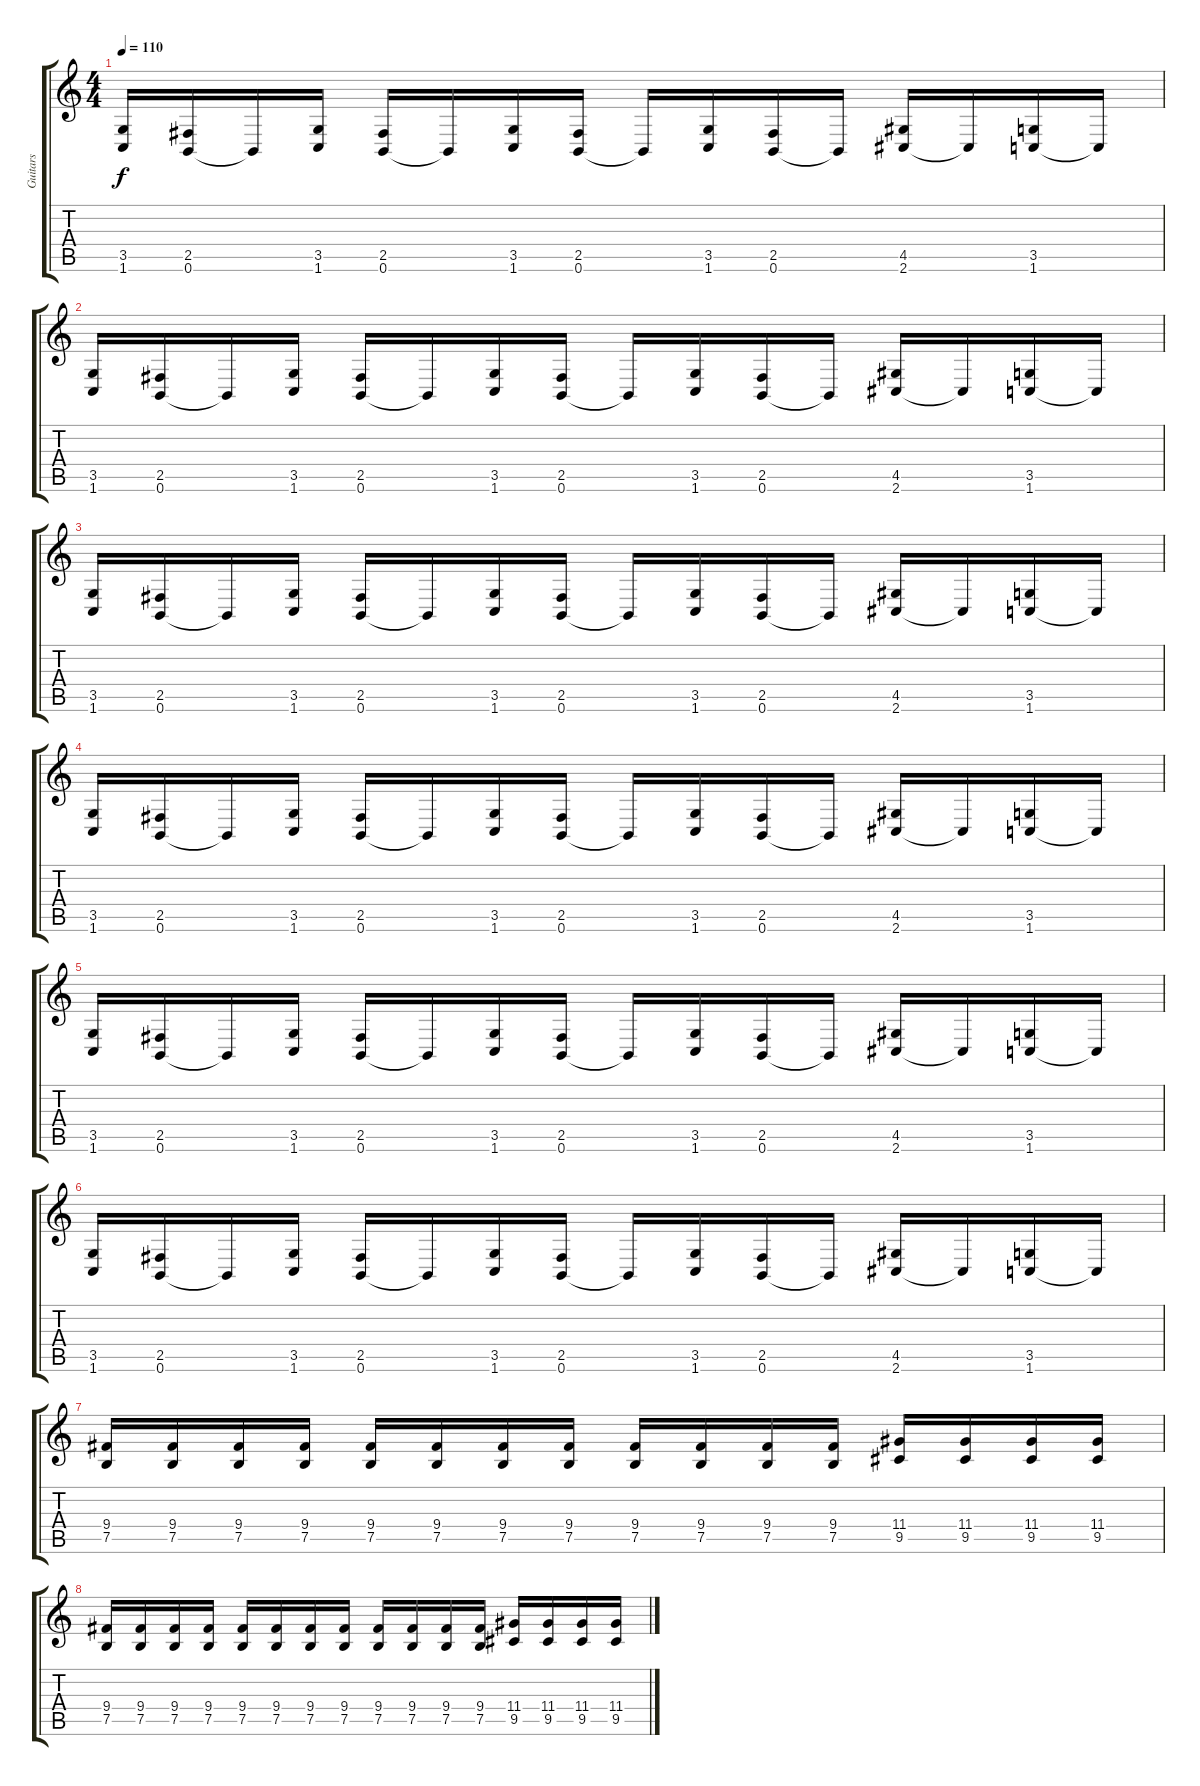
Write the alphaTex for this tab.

\track ("Guitars" "Guitars") {instrument distortionguitar}
\staff {score tabs}
\tuning (B3 Gb3 D3 A2 E2 B1) {hide}
\ts (4 4)
\tempo 110
\clef g2
\ks c
(3.5 1.6).16{dy f} (2.5 0.6).16 0.6{t}.16 (3.5 1.6).16 (2.5 0.6).16 0.6{t}.16 (3.5 1.6).16 (2.5 0.6).16 0.6{t}.16 (3.5 1.6).16 (2.5 0.6).16 0.6{t}.16 (4.5 2.6).16 2.6{t}.16 (3.5 1.6).16 1.6{t}.16 |
(3.5 1.6).16 (2.5 0.6).16 0.6{t}.16 (3.5 1.6).16 (2.5 0.6).16 0.6{t}.16 (3.5 1.6).16 (2.5 0.6).16 0.6{t}.16 (3.5 1.6).16 (2.5 0.6).16 0.6{t}.16 (4.5 2.6).16 2.6{t}.16 (3.5 1.6).16 1.6{t}.16 |
(3.5 1.6).16 (2.5 0.6).16 0.6{t}.16 (3.5 1.6).16 (2.5 0.6).16 0.6{t}.16 (3.5 1.6).16 (2.5 0.6).16 0.6{t}.16 (3.5 1.6).16 (2.5 0.6).16 0.6{t}.16 (4.5 2.6).16 2.6{t}.16 (3.5 1.6).16 1.6{t}.16 |
(3.5 1.6).16 (2.5 0.6).16 0.6{t}.16 (3.5 1.6).16 (2.5 0.6).16 0.6{t}.16 (3.5 1.6).16 (2.5 0.6).16 0.6{t}.16 (3.5 1.6).16 (2.5 0.6).16 0.6{t}.16 (4.5 2.6).16 2.6{t}.16 (3.5 1.6).16 1.6{t}.16 |
(3.5 1.6).16 (2.5 0.6).16 0.6{t}.16 (3.5 1.6).16 (2.5 0.6).16 0.6{t}.16 (3.5 1.6).16 (2.5 0.6).16 0.6{t}.16 (3.5 1.6).16 (2.5 0.6).16 0.6{t}.16 (4.5 2.6).16 2.6{t}.16 (3.5 1.6).16 1.6{t}.16 |
(3.5 1.6).16 (2.5 0.6).16 0.6{t}.16 (3.5 1.6).16 (2.5 0.6).16 0.6{t}.16 (3.5 1.6).16 (2.5 0.6).16 0.6{t}.16 (3.5 1.6).16 (2.5 0.6).16 0.6{t}.16 (4.5 2.6).16 2.6{t}.16 (3.5 1.6).16 1.6{t}.16 |
(9.4 7.5).16{volume 16 balance 5 instrument guitarfretnoise} (9.4 7.5).16 (9.4 7.5).16 (9.4 7.5).16 (9.4 7.5).16 (9.4 7.5).16 (9.4 7.5).16 (9.4 7.5).16 (9.4 7.5).16 (9.4 7.5).16 (9.4 7.5).16 (9.4 7.5).16 (11.4 9.5).16 (11.4 9.5).16 (11.4 9.5).16 (11.4 9.5).16 |
(9.4 7.5).16 (9.4 7.5).16 (9.4 7.5).16 (9.4 7.5).16 (9.4 7.5).16 (9.4 7.5).16 (9.4 7.5).16 (9.4 7.5).16 (9.4 7.5).16 (9.4 7.5).16 (9.4 7.5).16 (9.4 7.5).16 (11.4 9.5).16 (11.4 9.5).16 (11.4 9.5).16 (11.4 9.5).16
